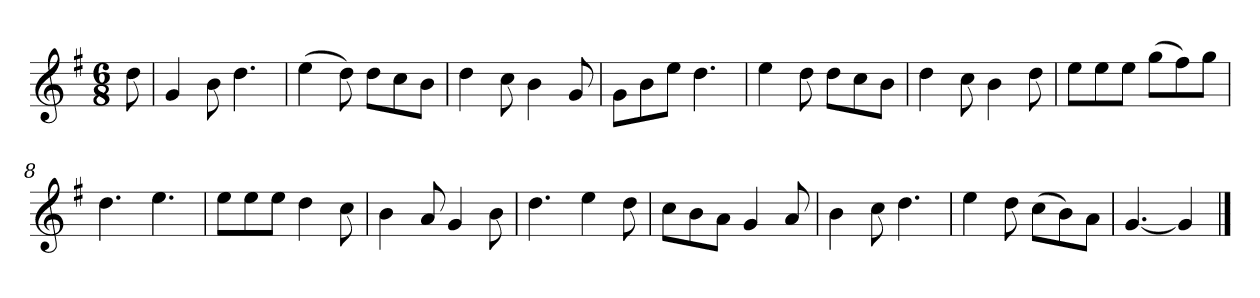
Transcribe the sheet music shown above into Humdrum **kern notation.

**kern
*part1
*staff1
*k[f#]
*M6/8
*MM120
=
8dd
=1
4g
8b
4.dd
=2
(4ee
8dd)
8ddL
8cc
8bJ
=3
4dd
8cc
4b
8g
=4
8gL
8b
8eeJ
4.dd
=5
4ee
8dd
8ddL
8cc
8bJ
=6
4dd
8cc
4b
8dd
=7
8eeL
8ee
8eeJ
(8ggL
8ff#)
8ggJ
=8
4.dd
4.ee
=9
8eeL
8ee
8eeJ
4dd
8cc
=10
4b
8a
4g
8b
=11
4.dd
4ee
8dd
=12
8ccL
8b
8aJ
4g
8a
=13
4b
8cc
4.dd
=14
4ee
8dd
(8ccL
8b)
8aJ
=15
[4.g
4g]
==
*-
